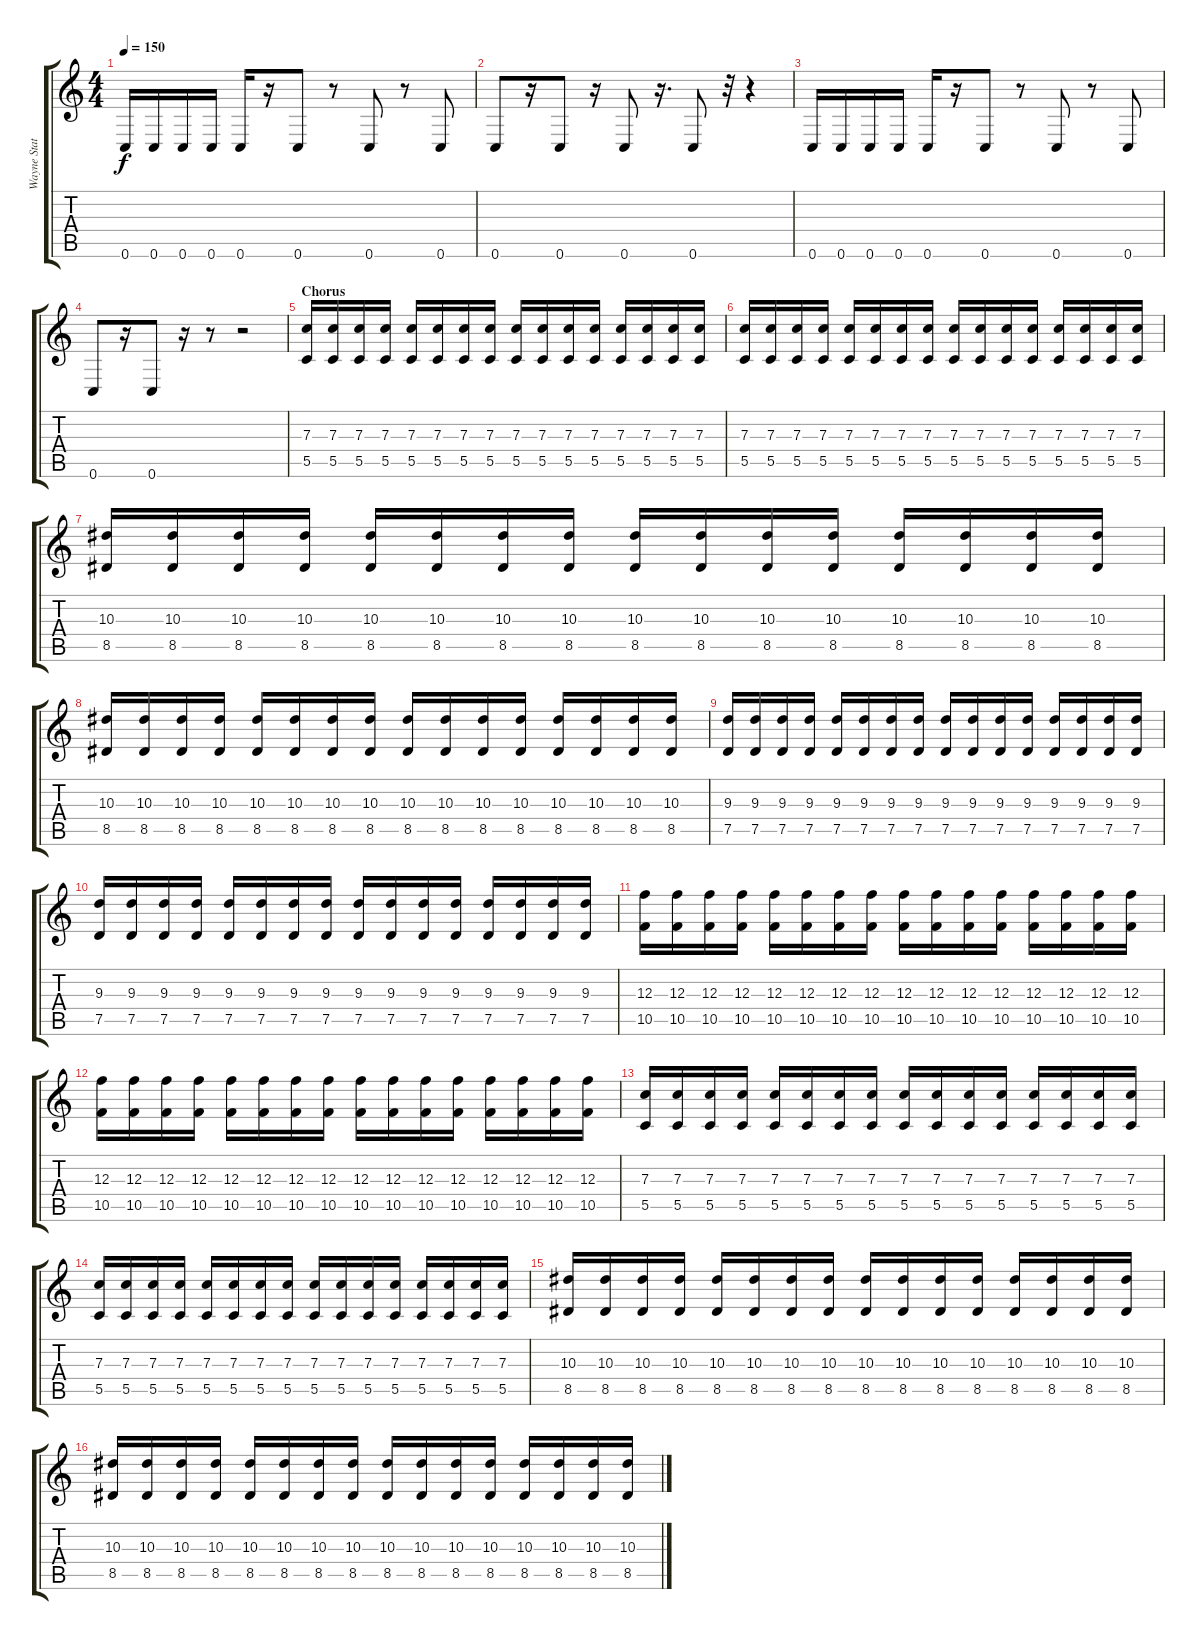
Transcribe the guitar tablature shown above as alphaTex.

\track ("Wayne Static" "Wayne Stat") {instrument distortionguitar}
\staff {score tabs}
\tuning (D4 A3 F3 C3 G2 C2) {hide}
\ts (4 4)
\tempo 150
\clef g2
\ks c
0.6.16{dy f} 0.6.16 0.6.16 0.6.16 0.6.16 r.16 0.6.8 r.8 0.6.8 r.8 0.6.8 |
0.6.8 r.16 0.6.8 r.16 0.6.8 r.16{d} 0.6.8 r.32 r.4 |
0.6.16 0.6.16 0.6.16 0.6.16 0.6.16 r.16 0.6.8 r.8 0.6.8 r.8 0.6.8 |
0.6.8 r.16 0.6.8 r.16 r.8 r.2 |
\section ("" "Chorus")
(7.3 5.5).16 (7.3 5.5).16 (7.3 5.5).16 (7.3 5.5).16 (7.3 5.5).16 (7.3 5.5).16 (7.3 5.5).16 (7.3 5.5).16 (7.3 5.5).16 (7.3 5.5).16 (7.3 5.5).16 (7.3 5.5).16 (7.3 5.5).16 (7.3 5.5).16 (7.3 5.5).16 (7.3 5.5).16 |
(7.3 5.5).16 (7.3 5.5).16 (7.3 5.5).16 (7.3 5.5).16 (7.3 5.5).16 (7.3 5.5).16 (7.3 5.5).16 (7.3 5.5).16 (7.3 5.5).16 (7.3 5.5).16 (7.3 5.5).16 (7.3 5.5).16 (7.3 5.5).16 (7.3 5.5).16 (7.3 5.5).16 (7.3 5.5).16 |
(10.3 8.5).16 (10.3 8.5).16 (10.3 8.5).16 (10.3 8.5).16 (10.3 8.5).16 (10.3 8.5).16 (10.3 8.5).16 (10.3 8.5).16 (10.3 8.5).16 (10.3 8.5).16 (10.3 8.5).16 (10.3 8.5).16 (10.3 8.5).16 (10.3 8.5).16 (10.3 8.5).16 (10.3 8.5).16 |
(10.3 8.5).16 (10.3 8.5).16 (10.3 8.5).16 (10.3 8.5).16 (10.3 8.5).16 (10.3 8.5).16 (10.3 8.5).16 (10.3 8.5).16 (10.3 8.5).16 (10.3 8.5).16 (10.3 8.5).16 (10.3 8.5).16 (10.3 8.5).16 (10.3 8.5).16 (10.3 8.5).16 (10.3 8.5).16 |
(9.3 7.5).16 (9.3 7.5).16 (9.3 7.5).16 (9.3 7.5).16 (9.3 7.5).16 (9.3 7.5).16 (9.3 7.5).16 (9.3 7.5).16 (9.3 7.5).16 (9.3 7.5).16 (9.3 7.5).16 (9.3 7.5).16 (9.3 7.5).16 (9.3 7.5).16 (9.3 7.5).16 (9.3 7.5).16 |
(9.3 7.5).16 (9.3 7.5).16 (9.3 7.5).16 (9.3 7.5).16 (9.3 7.5).16 (9.3 7.5).16 (9.3 7.5).16 (9.3 7.5).16 (9.3 7.5).16 (9.3 7.5).16 (9.3 7.5).16 (9.3 7.5).16 (9.3 7.5).16 (9.3 7.5).16 (9.3 7.5).16 (9.3 7.5).16 |
(12.3 10.5).16 (12.3 10.5).16 (12.3 10.5).16 (12.3 10.5).16 (12.3 10.5).16 (12.3 10.5).16 (12.3 10.5).16 (12.3 10.5).16 (12.3 10.5).16 (12.3 10.5).16 (12.3 10.5).16 (12.3 10.5).16 (12.3 10.5).16 (12.3 10.5).16 (12.3 10.5).16 (12.3 10.5).16 |
(12.3 10.5).16 (12.3 10.5).16 (12.3 10.5).16 (12.3 10.5).16 (12.3 10.5).16 (12.3 10.5).16 (12.3 10.5).16 (12.3 10.5).16 (12.3 10.5).16 (12.3 10.5).16 (12.3 10.5).16 (12.3 10.5).16 (12.3 10.5).16 (12.3 10.5).16 (12.3 10.5).16 (12.3 10.5).16 |
(7.3 5.5).16 (7.3 5.5).16 (7.3 5.5).16 (7.3 5.5).16 (7.3 5.5).16 (7.3 5.5).16 (7.3 5.5).16 (7.3 5.5).16 (7.3 5.5).16 (7.3 5.5).16 (7.3 5.5).16 (7.3 5.5).16 (7.3 5.5).16 (7.3 5.5).16 (7.3 5.5).16 (7.3 5.5).16 |
(7.3 5.5).16 (7.3 5.5).16 (7.3 5.5).16 (7.3 5.5).16 (7.3 5.5).16 (7.3 5.5).16 (7.3 5.5).16 (7.3 5.5).16 (7.3 5.5).16 (7.3 5.5).16 (7.3 5.5).16 (7.3 5.5).16 (7.3 5.5).16 (7.3 5.5).16 (7.3 5.5).16 (7.3 5.5).16 |
(10.3 8.5).16 (10.3 8.5).16 (10.3 8.5).16 (10.3 8.5).16 (10.3 8.5).16 (10.3 8.5).16 (10.3 8.5).16 (10.3 8.5).16 (10.3 8.5).16 (10.3 8.5).16 (10.3 8.5).16 (10.3 8.5).16 (10.3 8.5).16 (10.3 8.5).16 (10.3 8.5).16 (10.3 8.5).16 |
(10.3 8.5).16 (10.3 8.5).16 (10.3 8.5).16 (10.3 8.5).16 (10.3 8.5).16 (10.3 8.5).16 (10.3 8.5).16 (10.3 8.5).16 (10.3 8.5).16 (10.3 8.5).16 (10.3 8.5).16 (10.3 8.5).16 (10.3 8.5).16 (10.3 8.5).16 (10.3 8.5).16 (10.3 8.5).16
